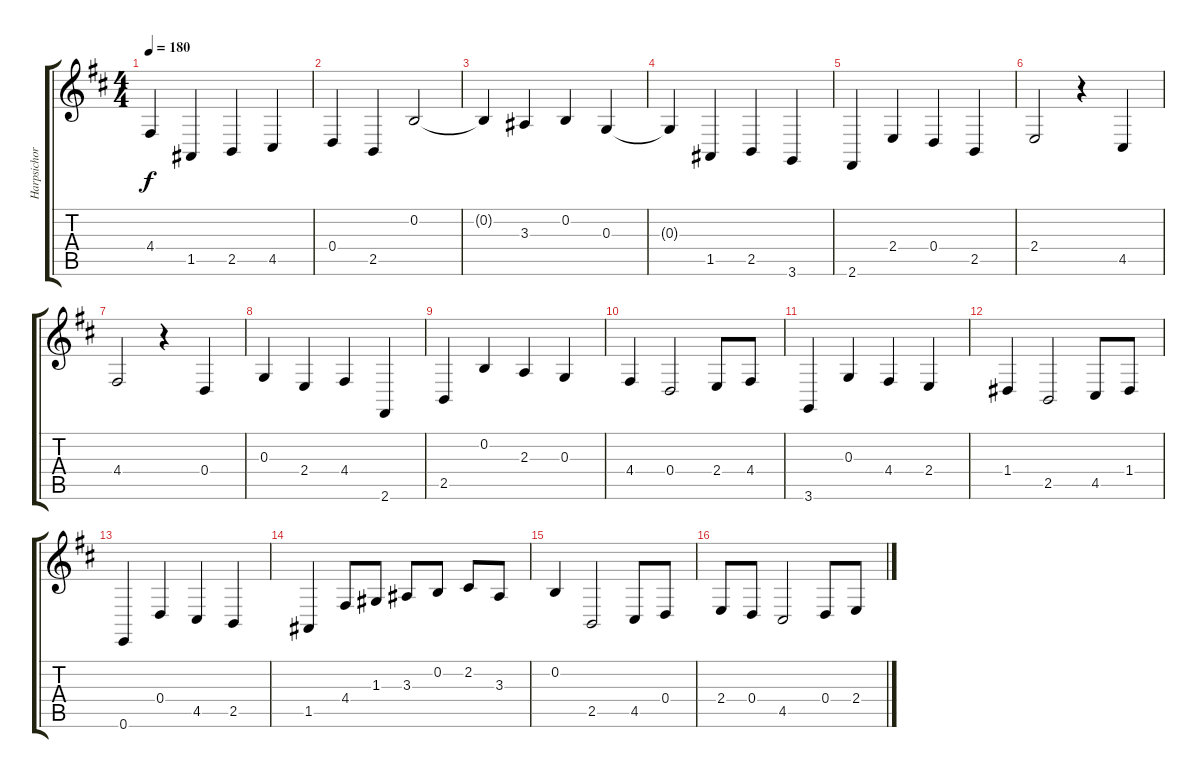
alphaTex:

\track ("Harpsichord LH" "Harpsichor") {instrument harpsichord}
\staff {score tabs}
\tuning (E4 B3 G3 D3 A2 E2) {hide}
\ts (4 4)
\tempo 180
\clef g2
\ks bminor
4.4.4{dy f} 1.5.4 2.5.4 4.5.4 |
0.4.4 2.5.4 0.2.2 |
0.2{t}.4 3.3.4 0.2.4 0.3.4 |
0.3{t}.4 1.5.4 2.5.4 3.6.4 |
2.6.4 2.4.4 0.4.4 2.5.4 |
2.4.2 r.4 4.5.4 |
4.4.2 r.4 0.4.4 |
0.3.4 2.4.4 4.4.4 2.6.4 |
2.5.4 0.2.4 2.3.4 0.3.4 |
4.4.4 0.4.2 2.4.8 4.4.8 |
3.6.4 0.3.4 4.4.4 2.4.4 |
1.4.4 2.5.2 4.5.8 1.4.8 |
0.6.4 0.4.4 4.5.4 2.5.4 |
1.5.4 4.4.8 1.3.8 3.3.8 0.2.8 2.2.8 3.3.8 |
0.2.4 2.5.2 4.5.8 0.4.8 |
2.4.8 0.4.8 4.5.2 0.4.8 2.4.8
